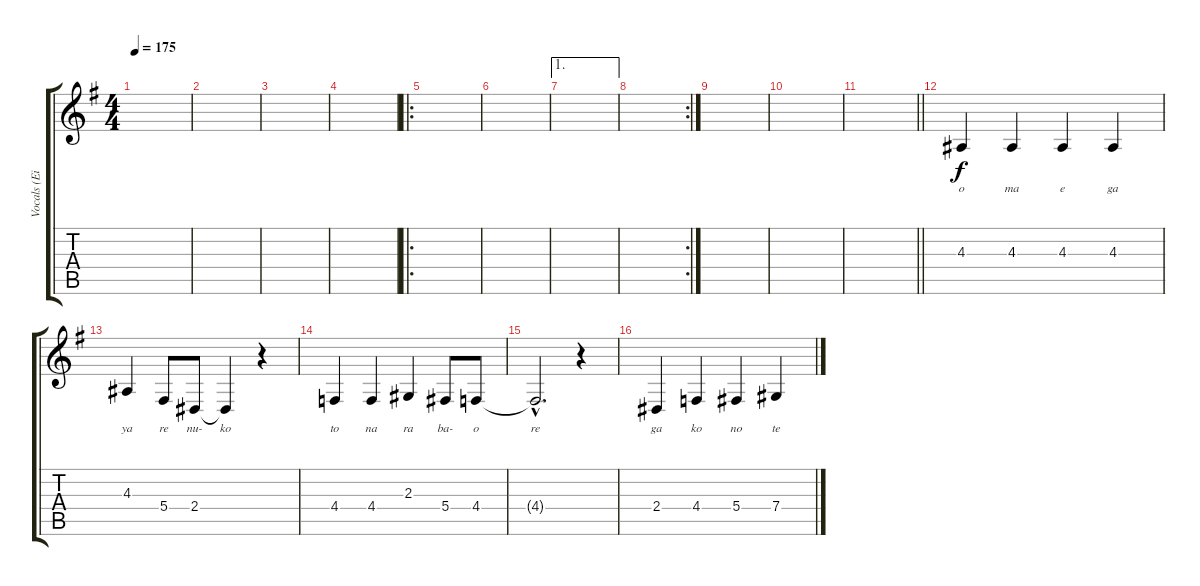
\track ("Vocals (Eizo)" "Vocals (Ei") {instrument flute}
\staff {score tabs}
\tuning (Eb4 Bb3 Gb3 Db3 Ab2 Eb2) {hide}
\ts (4 4)
\tempo 175
\clef g2
\ks g
|
|
|
|
\ro
|
|
\ae 1
|
\rc 2
|
|
|
\barLineRight lightlight
|
4.3.4{lyrics (0 "o") lyrics (1 "") lyrics (2 "") lyrics (3 "") lyrics (4 "")} 4.3.4{lyrics (0 "ma") lyrics (1 "") lyrics (2 "") lyrics (3 "") lyrics (4 "")} 4.3.4{lyrics (0 "e") lyrics (1 "") lyrics (2 "") lyrics (3 "") lyrics (4 "")} 4.3.4{lyrics (0 "ga") lyrics (1 "") lyrics (2 "") lyrics (3 "") lyrics (4 "")} |
4.3.4{lyrics (0 "ya") lyrics (1 "") lyrics (2 "") lyrics (3 "") lyrics (4 "")} 5.4.8{lyrics (0 "re") lyrics (1 "") lyrics (2 "") lyrics (3 "") lyrics (4 "")} 2.4.8{lyrics (0 "nu-") lyrics (1 "") lyrics (2 "") lyrics (3 "") lyrics (4 "")} 2.4{t}.4{lyrics (0 "ko") lyrics (1 "") lyrics (2 "") lyrics (3 "") lyrics (4 "")} r.4 |
4.4.4{lyrics (0 "to") lyrics (1 "") lyrics (2 "") lyrics (3 "") lyrics (4 "")} 4.4.4{lyrics (0 "na") lyrics (1 "") lyrics (2 "") lyrics (3 "") lyrics (4 "")} 2.3.4{lyrics (0 "ra") lyrics (1 "") lyrics (2 "") lyrics (3 "") lyrics (4 "")} 5.4.8{lyrics (0 "ba-") lyrics (1 "") lyrics (2 "") lyrics (3 "") lyrics (4 "")} 4.4.8{lyrics (0 "o") lyrics (1 "") lyrics (2 "") lyrics (3 "") lyrics (4 "")} |
4.4{hac t}.2{d lyrics (0 "re") lyrics (1 "") lyrics (2 "") lyrics (3 "") lyrics (4 "")} r.4 |
2.4.4{lyrics (0 "ga") lyrics (1 "") lyrics (2 "") lyrics (3 "") lyrics (4 "")} 4.4.4{lyrics (0 "ko") lyrics (1 "") lyrics (2 "") lyrics (3 "") lyrics (4 "")} 5.4.4{lyrics (0 "no") lyrics (1 "") lyrics (2 "") lyrics (3 "") lyrics (4 "")} 7.4.4{lyrics (0 "te") lyrics (1 "") lyrics (2 "") lyrics (3 "") lyrics (4 "")}
